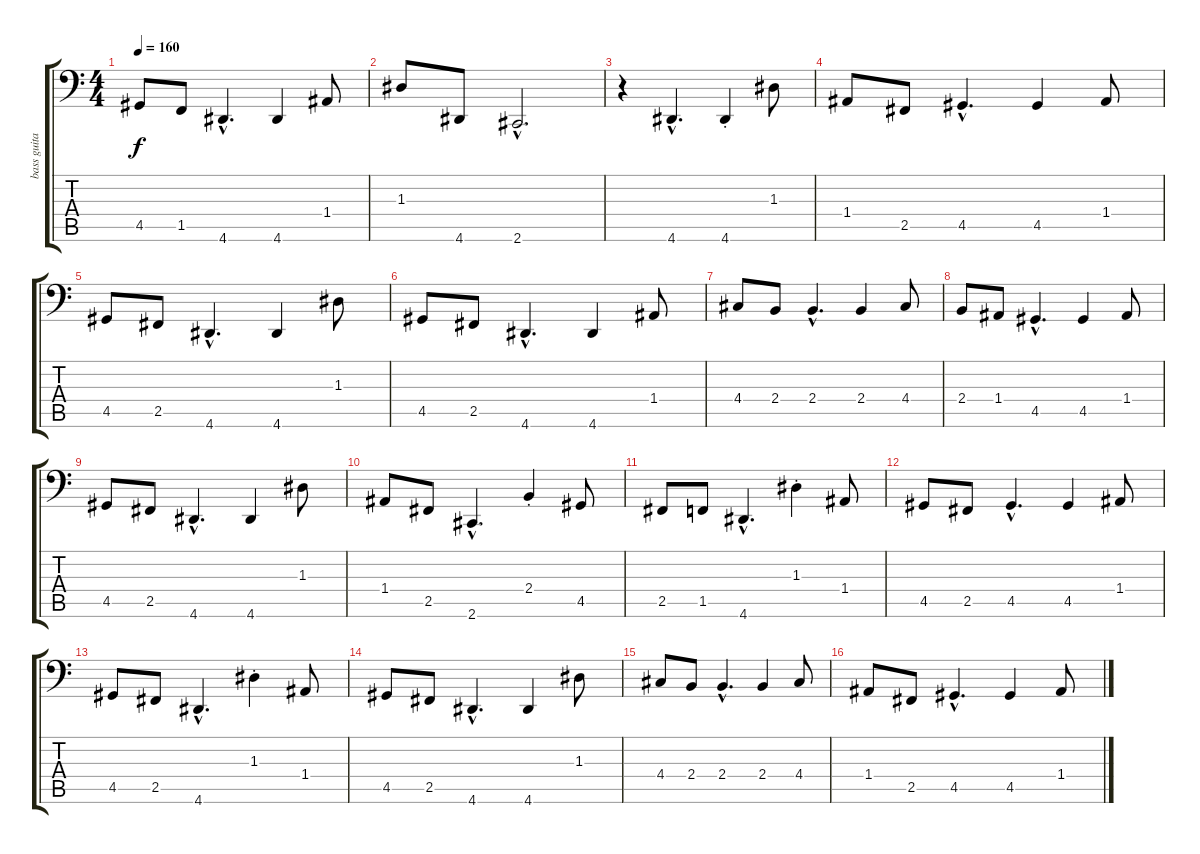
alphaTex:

\track ("bass guitar" "bass guita") {instrument electricbasspick}
\staff {score tabs}
\tuning (C3 G2 D2 A1 E1 B0) {hide}
\ts (4 4)
\tempo 160
\clef f4
\ks c
4.5.8{dy f} 1.5.8 4.6{hac}.4{d} 4.6.4 1.4.8 |
1.3.8 4.6.8 2.6{hac}.2{d} |
r.4 4.6{hac}.4{d} 4.6{st}.4 1.3.8 |
1.4.8 2.5.8 4.5{hac}.4{d} 4.5.4 1.4.8 |
4.5.8 2.5.8 4.6{hac}.4{d} 4.6.4 1.3.8 |
4.5.8 2.5.8 4.6{hac}.4{d} 4.6.4 1.4.8 |
4.4.8 2.4.8 2.4{hac}.4{d} 2.4.4 4.4.8 |
2.4.8 1.4.8 4.5{hac}.4{d} 4.5.4 1.4.8 |
4.5.8 2.5.8 4.6{hac}.4{d} 4.6.4 1.3.8 |
1.4.8 2.5.8 2.6{hac}.4{d} 2.4{st}.4 4.5.8 |
2.5.8 1.5.8 4.6{hac}.4{d} 1.3{st}.4 1.4.8 |
4.5.8 2.5.8 4.5{hac}.4{d} 4.5.4 1.4.8 |
4.5.8 2.5.8 4.6{hac}.4{d} 1.3{st}.4 1.4.8 |
4.5.8 2.5.8 4.6{hac}.4{d} 4.6.4 1.3.8 |
4.4.8 2.4.8 2.4{hac}.4{d} 2.4.4 4.4.8 |
1.4.8 2.5.8 4.5{hac}.4{d} 4.5.4 1.4.8
